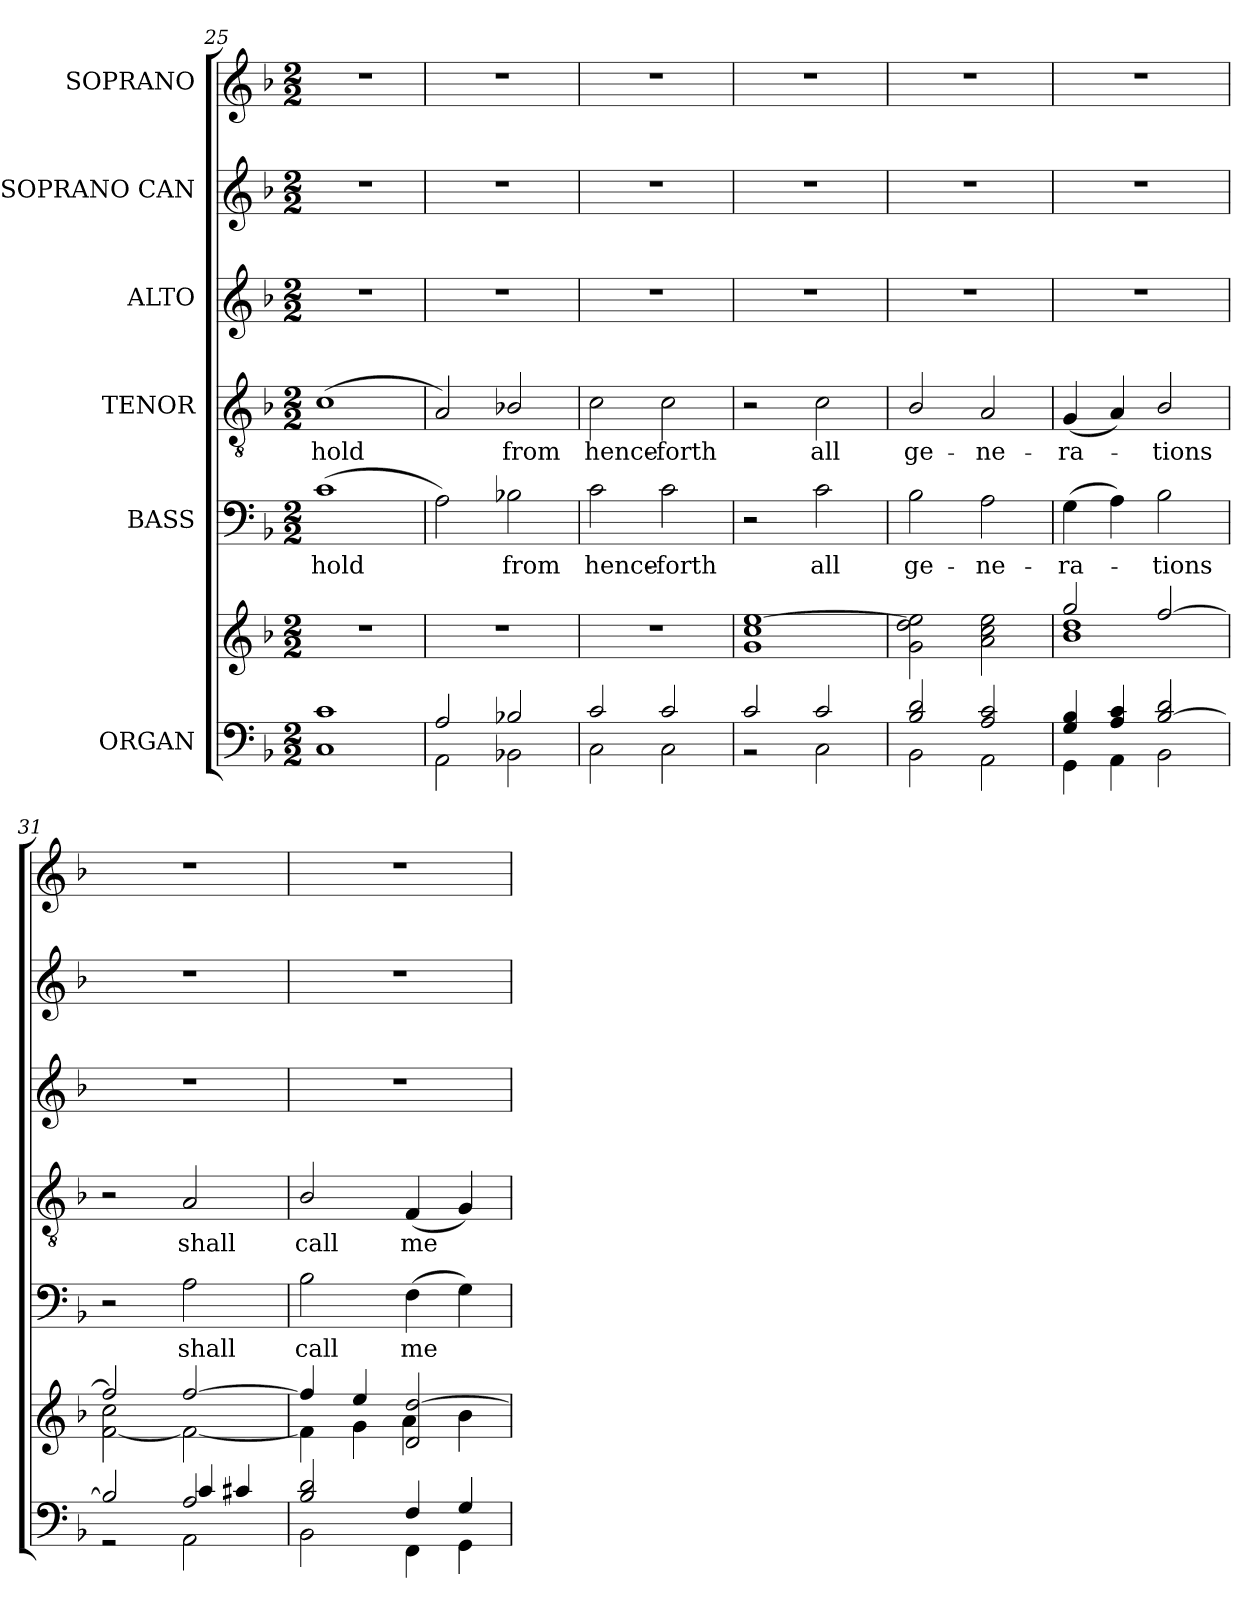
**kern	**kern	**kern	**text	**kern	**text	**kern	**kern	**kern
*part6	*part6	*part5	*part5	*part4	*part4	*part3	*part2	*part1
*staff7	*staff6	*staff5	*staff5	*staff4	*staff4	*staff3	*staff2	*staff1
*I"ORGAN	*	*I"BASS	*	*I"TENOR	*	*I"ALTO	*I"SOPRANO CAN	*I"SOPRANO
*clefF4	*clefG2	*clefF4	*	*clefGv2	*	*clefG2	*clefG2	*clefG2
*	*	*	*	*ITrd7c12	*	*	*	*
*k[b-]	*k[b-]	*k[b-]	*	*k[b-]	*	*k[b-]	*k[b-]	*k[b-]
*d:	*d:	*d:	*	*d:	*	*d:	*d:	*d:
*M2/2	*M2/2	*M2/2	*	*M2/2	*	*M2/2	*M2/2	*M2/2
=25	=25	=25	=25	=25	=25	=25	=25	=25
!	!	!	!LO:LY:b:color=#000000	!	!	!	!	!
!	!	!	!	!	!LO:LY:b:color=#000000	!	!	!
1Ci 1ci	1r	(1ci	-hold	(1Ci	-hold	1r	1r	1r
=26	=26	=26	=26	=26	=26	=26	=26	=26
*^	*	*	*	*	*	*	*	*
2Ai/	2AAi\	1r	2Ai\)	.	2AAi/)	.	1r	1r	1r
!	!	!	!	!LO:LY:b:color=#000000	!	!	!	!	!
!	!	!	!	!	!	!LO:LY:b:color=#000000	!	!	!
2B-Xi/	2BB-Xi\	.	2B-Xi\	from	2BB-Xi/	from	.	.	.
=27	=27	=27	=27	=27	=27	=27	=27	=27	=27
!	!	!	!	!LO:LY:b:color=#000000	!	!	!	!	!
!	!	!	!	!	!	!LO:LY:b:color=#000000	!	!	!
2ci/	2Ci\	1r	2ci\	hence-	2Ci\	hence-	1r	1r	1r
!	!	!	!	!LO:LY:b:color=#000000	!	!	!	!	!
!	!	!	!	!	!	!LO:LY:b:color=#000000	!	!	!
2ci/	2Ci\	.	2ci\	-forth	2Ci\	-forth	.	.	.
=28	=28	=28	=28	=28	=28	=28	=28	=28	=28
2ci/	2r	1gi 1cci [1eei	2r	.	2r	.	1r	1r	1r
!	!	!	!	!LO:LY:b:color=#000000	!	!	!	!	!
!	!	!	!	!	!	!LO:LY:b:color=#000000	!	!	!
2ci/	2Ci\	.	2ci\	all	2Ci\	all	.	.	.
=29	=29	=29	=29	=29	=29	=29	=29	=29	=29
!	!	!	!	!LO:LY:b:color=#000000	!	!	!	!	!
!	!	!	!	!	!	!LO:LY:b:color=#000000	!	!	!
2B-i/ 2di	2BB-i\	2gi\ 2ddi 2eei]	2B-i\	ge-	2BB-i/	ge-	1r	1r	1r
!	!	!	!	!LO:LY:b:color=#000000	!	!	!	!	!
!	!	!	!	!	!	!LO:LY:b:color=#000000	!	!	!
2Ai/ 2ci	2AAi\	2ai\ 2cci 2eei	2Ai\	-ne-	2AAi/	-ne-	.	.	.
!!LO:LB:g=z
=30	=30	=30	=30	=30	=30	=30	=30	=30	=30
*	*	*^	*	*	*	*	*	*	*
!	!	!	!	!	!LO:LY:b:color=#000000	!	!	!	!	!
!	!	!	!	!	!	!	!LO:LY:b:color=#000000	!	!	!
4Gi/ 4B-i	4GGi\	2ggi/	1b-i 1ddi	(4Gi\	-ra-	(4GGi/	-ra-	1r	1r	1r
4Ai/ 4ci	4AAi\	.	.	4Ai\)	.	4AAi/)	.	.	.	.
!	!	!	!	!	!LO:LY:b:color=#000000	!	!	!	!	!
!	!	!	!	!	!	!	!LO:LY:b:color=#000000	!	!	!
[2B-i/ 2di	2BB-i\	[2ffi/	.	2B-i\	-tions	2BB-i/	-tions	.	.	.
=31	=31	=31	=31	=31	=31	=31	=31	=31	=31	=31
*	*^	*	*	*	*	*	*	*	*	*
2B-i/]	2r	2ryy	2ffi/]	[2fi\ 2cci	2r	.	2r	.	1r	1r	1r
!	!	!	!	!	!	!LO:LY:b:color=#000000	!	!	!	!	!
!	!	!	!	!	!	!	!	!LO:LY:b:color=#000000	!	!	!
2Ai/	2AAi\	4ci/	[2ffi/	2fi\_	2Ai\	shall	2AAi/	shall	.	.	.
.	.	4c#Xi/	.	.	.	.	.	.	.	.	.
*	*v	*v	*	*	*	*	*	*	*	*	*
=32	=32	=32	=32	=32	=32	=32	=32	=32	=32	=32
*	*^	*	*	*	*	*	*	*	*	*
!	!	!	!	!	!	!LO:LY:b:color=#000000	!	!	!	!	!
*	*v	*v	*	*	*	*	*	*	*	*	*
*	*^	*	*	*	*	*	*	*	*	*
!	!	!	!	!	!	!	!	!LO:LY:b:color=#000000	!	!	!
*	*v	*v	*	*	*	*	*	*	*	*	*
2B-i/ 2di	2BB-i\	4ffi/]	4fi\]	2B-i\	call	2BB-i/	call	1r	1r	1r
.	.	4eei/	4gi\	.	.	.	.	.	.	.
!	!	!	!	!	!LO:LY:b:color=#000000	!	!	!	!	!
!	!	!	!	!	!	!	!LO:LY:b:color=#000000	!	!	!
4Fi/	4FFi\	2di/ [2ddi	4ai\	(4Fi\	me	(4FFi/	me	.	.	.
4Gi/	4GGi\	.	4b-i\	4Gi\)	.	4GGi/)	.	.	.	.
*v	*v	*	*	*	*	*	*	*	*	*
*	*v	*v	*	*	*	*	*	*	*
=	=	=	=	=	=	=	=	=
*-	*-	*-	*-	*-	*-	*-	*-	*-
